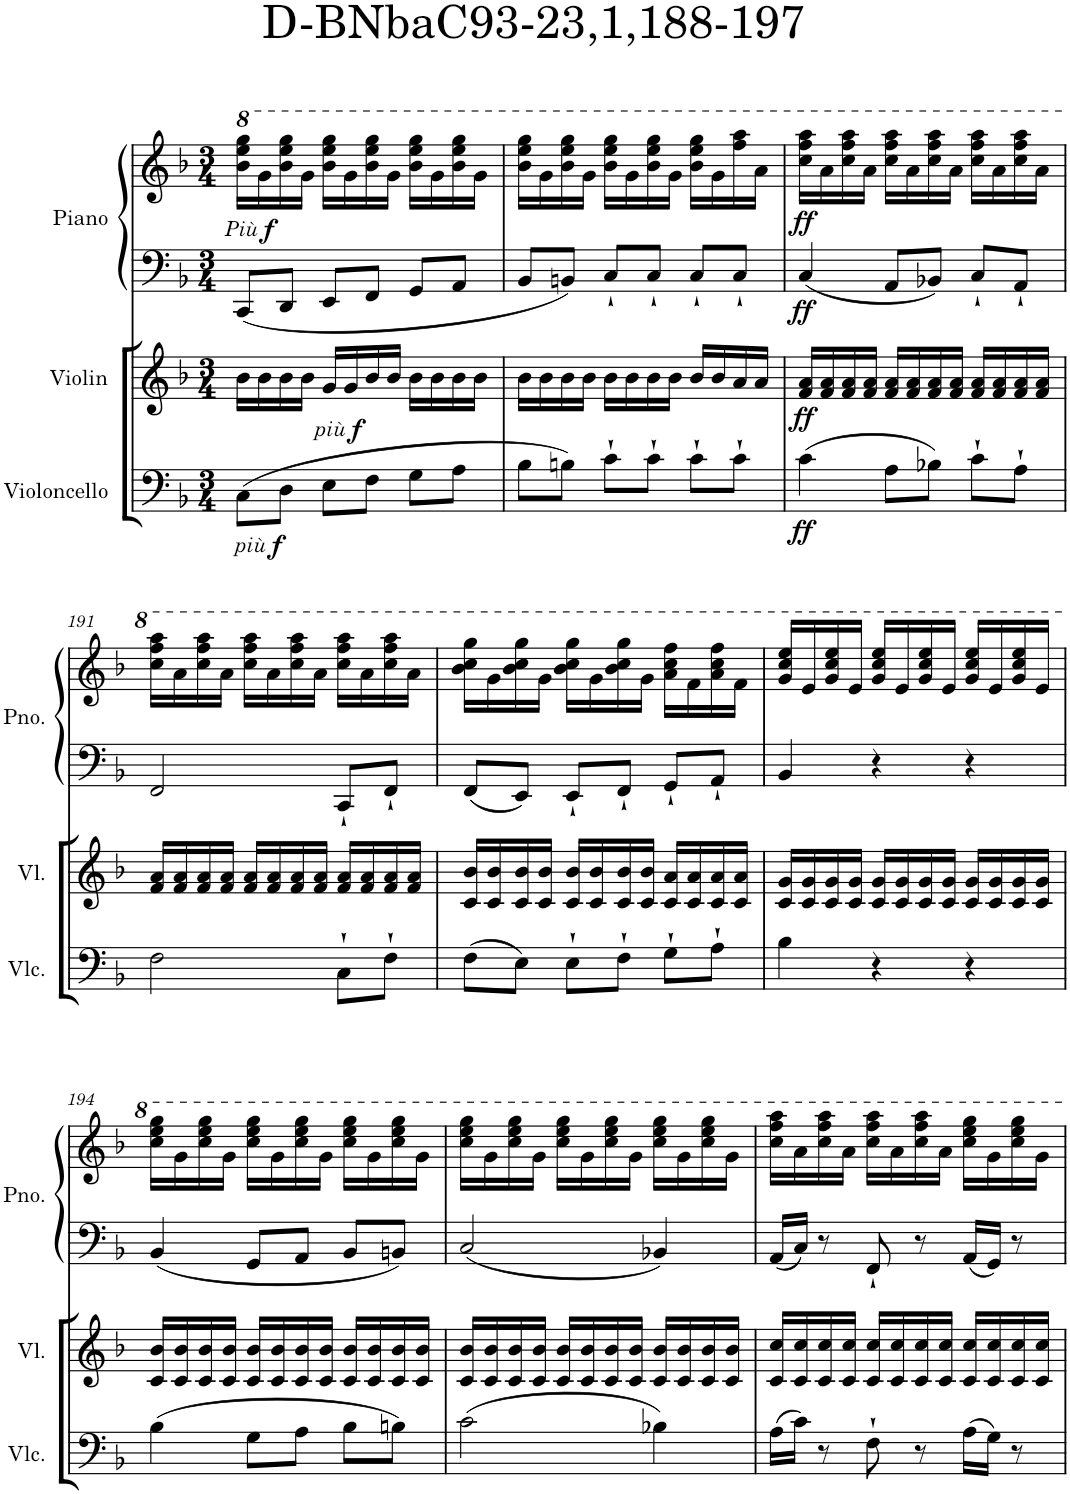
**kern	**dynam	**kern	**dynam	**kern	**kern	**dynam
*part3	*part3	*part2	*part2	*part1	*part1	*part1
*staff4	*staff4	*staff3	*staff3	*staff2	*staff1	*staff1/2
*I"Violoncello	*	*I"Violin	*	*I"Piano	*	*
*I'Vlc.	*	*I'Vl.	*	*I'Pno.	*	*
*clefF4	*	*clefG2	*	*clefF4	*clefG2	*
*k[b-]	*	*k[b-]	*	*k[b-]	*k[b-]	*
*M3/4	*	*M3/4	*	*M3/4	*M3/4	*
=188	=188	=188	=188	=188	=188	=188
!	!LO:DY:b	!	!	!	!	!
!	!LO:DY:n=1:b	!	!	!	!	!LO:DY:b
!	!	!	!	!	!	!LO:DY:n=1:b
(8C\L	other-dynamics f	16b-\LL	.	8CC/L	16bb-\ 16eee\ 16ggg\LL	other-dynamics f
.	.	16b-\	.	.	16gg\	.
8D\J	.	16b-\	.	8DD/J	16bb-\ 16eee\ 16ggg\	.
.	.	16b-\JJ	.	.	16gg\JJ	.
!	!	!	!LO:DY:b	!	!	!
!	!	!	!LO:DY:n=1:b	!	!	!
8E\L	.	16g/LL	other-dynamics f	8EE/L	16bb-\ 16eee\ 16ggg\LL	.
.	.	16g/	.	.	16gg\	.
8F\J	.	16b-/	.	8FF/J	16bb-\ 16eee\ 16ggg\	.
.	.	16b-/JJ	.	.	16gg\JJ	.
8G\L	.	16b-\LL	.	8GG/L	16bb-\ 16eee\ 16ggg\LL	.
.	.	16b-\	.	.	16gg\	.
8A\J	.	16b-\	.	8AA/J	16bb-\ 16eee\ 16ggg\	.
.	.	16b-\JJ	.	.	16gg\JJ	.
=189	=189	=189	=189	=189	=189	=189
8B-\L	.	16b-\LL	.	8BB-/L	16bb-\ 16eee\ 16ggg\LL	.
.	.	16b-\	.	.	16gg\	.
8Bn\J)	.	16b-\	.	8BBn/J	16bb-\ 16eee\ 16ggg\	.
.	.	16b-\JJ	.	.	16gg\JJ	.
8c`\L	.	16b-\LL	.	8C`/L	16bb-\ 16eee\ 16ggg\LL	.
.	.	16b-\	.	.	16gg\	.
8c`\J	.	16b-\	.	8C`/J	16bb-\ 16eee\ 16ggg\	.
.	.	16b-\JJ	.	.	16gg\JJ	.
8c`\L	.	16b-/LL	.	8C`/L	16bb-\ 16eee\ 16ggg\LL	.
.	.	16b-/	.	.	16gg\	.
8c`\J	.	16a/	.	8C`/J	16fff\ 16aaa\	.
.	.	16a/JJ	.	.	16aa\JJ	.
=190	=190	=190	=190	=190	=190	=190
!	!LO:DY:b	!	!LO:DY:b	!	!	!LO:DY:b=2
!	!	!	!	!	!	!LO:DY:n=1:b
(4c\	ff	16f/ 16a/LL	ff	4C/	16ccc\ 16fff\ 16aaa\LL	ff ff
.	.	16f/ 16a/	.	.	16aa\	.
.	.	16f/ 16a/	.	.	16ccc\ 16fff\ 16aaa\	.
.	.	16f/ 16a/JJ	.	.	16aa\JJ	.
8A\L	.	16f/ 16a/LL	.	8AA/L	16ccc\ 16fff\ 16aaa\LL	.
.	.	16f/ 16a/	.	.	16aa\	.
8B-X\J)	.	16f/ 16a/	.	8BB-X/J	16ccc\ 16fff\ 16aaa\	.
.	.	16f/ 16a/JJ	.	.	16aa\JJ	.
8c`\L	.	16f/ 16a/LL	.	8C`/L	16ccc\ 16fff\ 16aaa\LL	.
.	.	16f/ 16a/	.	.	16aa\	.
8A`\J	.	16f/ 16a/	.	8AA`/J	16ccc\ 16fff\ 16aaa\	.
.	.	16f/ 16a/JJ	.	.	16aa\JJ	.
!!LO:LB:g=z
=191	=191	=191	=191	=191	=191	=191
2F\	.	16f/ 16a/LL	.	2FF/	16ccc\ 16fff\ 16aaa\LL	.
.	.	16f/ 16a/	.	.	16aa\	.
.	.	16f/ 16a/	.	.	16ccc\ 16fff\ 16aaa\	.
.	.	16f/ 16a/JJ	.	.	16aa\JJ	.
.	.	16f/ 16a/LL	.	.	16ccc\ 16fff\ 16aaa\LL	.
.	.	16f/ 16a/	.	.	16aa\	.
.	.	16f/ 16a/	.	.	16ccc\ 16fff\ 16aaa\	.
.	.	16f/ 16a/JJ	.	.	16aa\JJ	.
8C`\L	.	16f/ 16a/LL	.	8CC`/L	16ccc\ 16fff\ 16aaa\LL	.
.	.	16f/ 16a/	.	.	16aa\	.
8F`\J	.	16f/ 16a/	.	8FF`/J	16ccc\ 16fff\ 16aaa\	.
.	.	16f/ 16a/JJ	.	.	16aa\JJ	.
=192	=192	=192	=192	=192	=192	=192
(8F\L	.	16c/ 16b-/LL	.	8FF/L	16bb-\ 16ccc\ 16ggg\LL	.
.	.	16c/ 16b-/	.	.	16gg\	.
8E\J)	.	16c/ 16b-/	.	8EE/J	16bb-\ 16ccc\ 16ggg\	.
.	.	16c/ 16b-/JJ	.	.	16gg\JJ	.
8E`\L	.	16c/ 16b-/LL	.	8EE`/L	16bb-\ 16ccc\ 16ggg\LL	.
.	.	16c/ 16b-/	.	.	16gg\	.
8F`\J	.	16c/ 16b-/	.	8FF`/J	16bb-\ 16ccc\ 16ggg\	.
.	.	16c/ 16b-/JJ	.	.	16gg\JJ	.
8G`\L	.	16c/ 16a/LL	.	8GG`/L	16aa\ 16ccc\ 16fff\LL	.
.	.	16c/ 16a/	.	.	16ff\	.
8A`\J	.	16c/ 16a/	.	8AA`/J	16aa\ 16ccc\ 16fff\	.
.	.	16c/ 16a/JJ	.	.	16ff\JJ	.
=193	=193	=193	=193	=193	=193	=193
4B-\	.	16c/ 16g/LL	.	4BB-/	16gg/ 16ccc/ 16eee/LL	.
.	.	16c/ 16g/	.	.	16ee/	.
.	.	16c/ 16g/	.	.	16gg/ 16ccc/ 16eee/	.
.	.	16c/ 16g/JJ	.	.	16ee/JJ	.
4r	.	16c/ 16g/LL	.	4r	16gg/ 16ccc/ 16eee/LL	.
.	.	16c/ 16g/	.	.	16ee/	.
.	.	16c/ 16g/	.	.	16gg/ 16ccc/ 16eee/	.
.	.	16c/ 16g/JJ	.	.	16ee/JJ	.
4r	.	16c/ 16g/LL	.	4r	16gg/ 16ccc/ 16eee/LL	.
.	.	16c/ 16g/	.	.	16ee/	.
.	.	16c/ 16g/	.	.	16gg/ 16ccc/ 16eee/	.
.	.	16c/ 16g/JJ	.	.	16ee/JJ	.
!!LO:LB:g=z
=194	=194	=194	=194	=194	=194	=194
(4B-\	.	16c/ 16b-/LL	.	4BB-/	16ccc\ 16eee\ 16ggg\LL	.
.	.	16c/ 16b-/	.	.	16gg\	.
.	.	16c/ 16b-/	.	.	16ccc\ 16eee\ 16ggg\	.
.	.	16c/ 16b-/JJ	.	.	16gg\JJ	.
8G\L	.	16c/ 16b-/LL	.	8GG/L	16ccc\ 16eee\ 16ggg\LL	.
.	.	16c/ 16b-/	.	.	16gg\	.
8A\J	.	16c/ 16b-/	.	8AA/J	16ccc\ 16eee\ 16ggg\	.
.	.	16c/ 16b-/JJ	.	.	16gg\JJ	.
8B-\L	.	16c/ 16b-/LL	.	8BB-/L	16ccc\ 16eee\ 16ggg\LL	.
.	.	16c/ 16b-/	.	.	16gg\	.
8Bn\J)	.	16c/ 16b-/	.	8BBn/J	16ccc\ 16eee\ 16ggg\	.
.	.	16c/ 16b-/JJ	.	.	16gg\JJ	.
=195	=195	=195	=195	=195	=195	=195
(2c\	.	16c/ 16b-/LL	.	2C/	16ccc\ 16eee\ 16ggg\LL	.
.	.	16c/ 16b-/	.	.	16gg\	.
.	.	16c/ 16b-/	.	.	16ccc\ 16eee\ 16ggg\	.
.	.	16c/ 16b-/JJ	.	.	16gg\JJ	.
.	.	16c/ 16b-/LL	.	.	16ccc\ 16eee\ 16ggg\LL	.
.	.	16c/ 16b-/	.	.	16gg\	.
.	.	16c/ 16b-/	.	.	16ccc\ 16eee\ 16ggg\	.
.	.	16c/ 16b-/JJ	.	.	16gg\JJ	.
4B-X\)	.	16c/ 16b-/LL	.	4BB-X/	16ccc\ 16eee\ 16ggg\LL	.
.	.	16c/ 16b-/	.	.	16gg\	.
.	.	16c/ 16b-/	.	.	16ccc\ 16eee\ 16ggg\	.
.	.	16c/ 16b-/JJ	.	.	16gg\JJ	.
=196	=196	=196	=196	=196	=196	=196
(16A\LL	.	16c/ 16cc/LL	.	16AA/LL	16ccc\ 16fff\ 16aaa\LL	.
16c\JJ)	.	16c/ 16cc/	.	16C/JJ	16aa\	.
8r	.	16c/ 16cc/	.	8r	16ccc\ 16fff\ 16aaa\	.
.	.	16c/ 16cc/JJ	.	.	16aa\JJ	.
8F`\	.	16c/ 16cc/LL	.	8FF`/	16ccc\ 16fff\ 16aaa\LL	.
.	.	16c/ 16cc/	.	.	16aa\	.
8r	.	16c/ 16cc/	.	8r	16ccc\ 16fff\ 16aaa\	.
.	.	16c/ 16cc/JJ	.	.	16aa\JJ	.
(16A\LL	.	16c/ 16cc/LL	.	16AA/LL	16ccc\ 16eee\ 16ggg\LL	.
16G\JJ)	.	16c/ 16cc/	.	16GG/JJ	16gg\	.
8r	.	16c/ 16cc/	.	8r	16ccc\ 16eee\ 16ggg\	.
.	.	16c/ 16cc/JJ	.	.	16gg\JJ	.
=	=	=	=	=	=	=
*-	*-	*-	*-	*-	*-	*-
